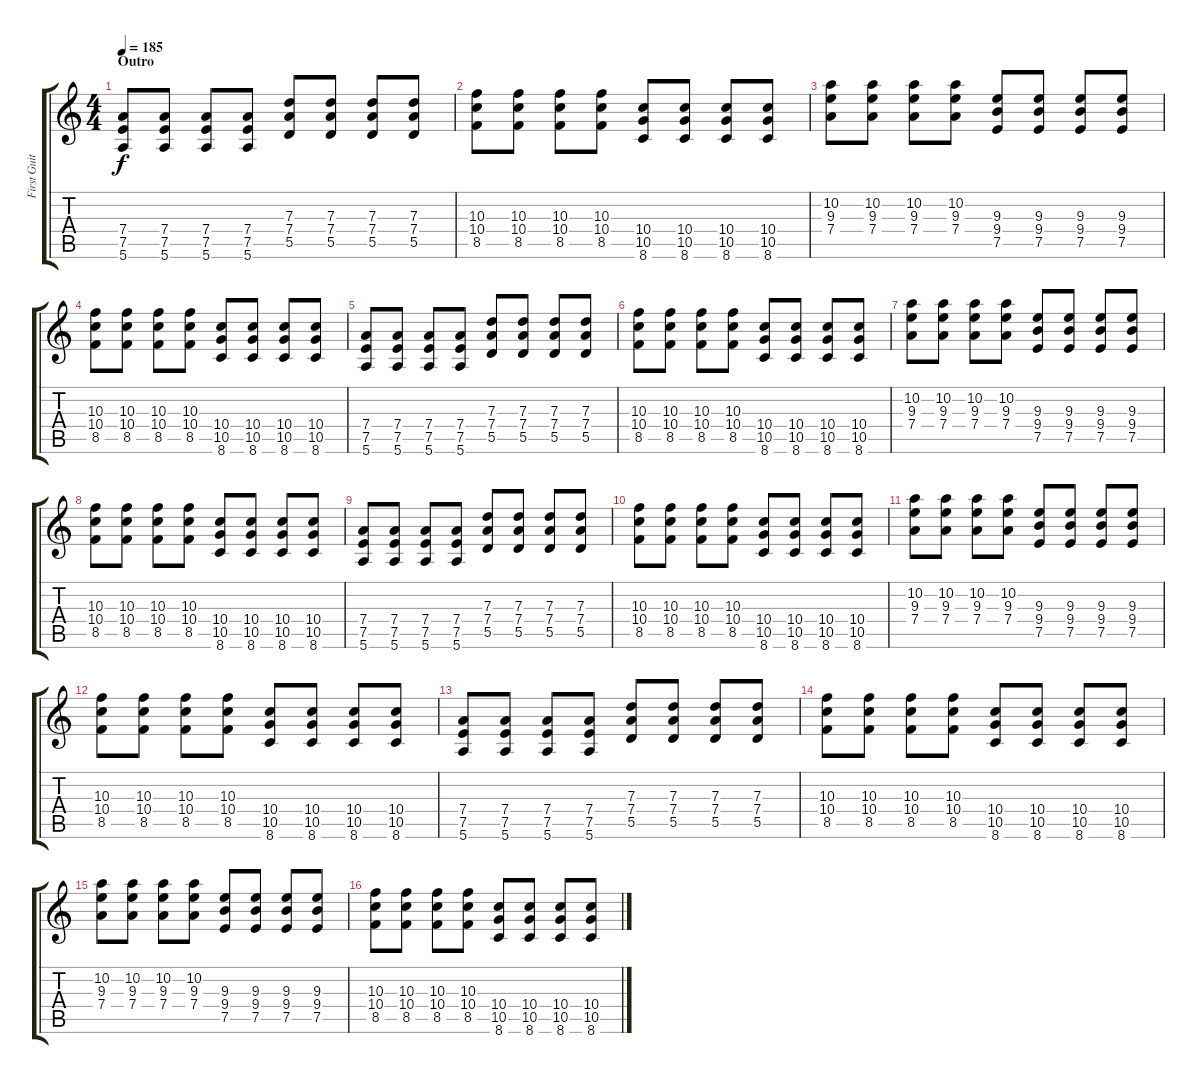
\track ("First Guitar" "First Guit") {instrument distortionguitar}
\staff {score tabs}
\tuning (E4 B3 G3 D3 A2 E2) {hide}
\ts (4 4)
\section ("" "Outro")
\tempo 185
\clef g2
\ks c
(7.4 7.5 5.6).8{dy f} (7.4 7.5 5.6).8 (7.4 7.5 5.6).8 (7.4 7.5 5.6).8 (7.3 7.4 5.5).8 (7.3 7.4 5.5).8 (7.3 7.4 5.5).8 (7.3 7.4 5.5).8 |
(10.3 10.4 8.5).8 (10.3 10.4 8.5).8 (10.3 10.4 8.5).8 (10.3 10.4 8.5).8 (10.4 10.5 8.6).8 (10.4 10.5 8.6).8 (10.4 10.5 8.6).8 (10.4 10.5 8.6).8 |
(10.2 9.3 7.4).8 (10.2 9.3 7.4).8 (10.2 9.3 7.4).8 (10.2 9.3 7.4).8 (9.3 9.4 7.5).8 (9.3 9.4 7.5).8 (9.3 9.4 7.5).8 (9.3 9.4 7.5).8 |
(10.3 10.4 8.5).8 (10.3 10.4 8.5).8 (10.3 10.4 8.5).8 (10.3 10.4 8.5).8 (10.4 10.5 8.6).8 (10.4 10.5 8.6).8 (10.4 10.5 8.6).8 (10.4 10.5 8.6).8 |
(7.4 7.5 5.6).8 (7.4 7.5 5.6).8 (7.4 7.5 5.6).8 (7.4 7.5 5.6).8 (7.3 7.4 5.5).8 (7.3 7.4 5.5).8 (7.3 7.4 5.5).8 (7.3 7.4 5.5).8 |
(10.3 10.4 8.5).8 (10.3 10.4 8.5).8 (10.3 10.4 8.5).8 (10.3 10.4 8.5).8 (10.4 10.5 8.6).8 (10.4 10.5 8.6).8 (10.4 10.5 8.6).8 (10.4 10.5 8.6).8 |
(10.2 9.3 7.4).8 (10.2 9.3 7.4).8 (10.2 9.3 7.4).8 (10.2 9.3 7.4).8 (9.3 9.4 7.5).8 (9.3 9.4 7.5).8 (9.3 9.4 7.5).8 (9.3 9.4 7.5).8 |
(10.3 10.4 8.5).8 (10.3 10.4 8.5).8 (10.3 10.4 8.5).8 (10.3 10.4 8.5).8 (10.4 10.5 8.6).8 (10.4 10.5 8.6).8 (10.4 10.5 8.6).8 (10.4 10.5 8.6).8 |
(7.4 7.5 5.6).8 (7.4 7.5 5.6).8 (7.4 7.5 5.6).8 (7.4 7.5 5.6).8 (7.3 7.4 5.5).8 (7.3 7.4 5.5).8 (7.3 7.4 5.5).8 (7.3 7.4 5.5).8 |
(10.3 10.4 8.5).8 (10.3 10.4 8.5).8 (10.3 10.4 8.5).8 (10.3 10.4 8.5).8 (10.4 10.5 8.6).8 (10.4 10.5 8.6).8 (10.4 10.5 8.6).8 (10.4 10.5 8.6).8 |
(10.2 9.3 7.4).8 (10.2 9.3 7.4).8 (10.2 9.3 7.4).8 (10.2 9.3 7.4).8 (9.3 9.4 7.5).8 (9.3 9.4 7.5).8 (9.3 9.4 7.5).8 (9.3 9.4 7.5).8 |
(10.3 10.4 8.5).8 (10.3 10.4 8.5).8 (10.3 10.4 8.5).8 (10.3 10.4 8.5).8 (10.4 10.5 8.6).8 (10.4 10.5 8.6).8 (10.4 10.5 8.6).8 (10.4 10.5 8.6).8 |
(7.4 7.5 5.6).8 (7.4 7.5 5.6).8 (7.4 7.5 5.6).8 (7.4 7.5 5.6).8 (7.3 7.4 5.5).8 (7.3 7.4 5.5).8 (7.3 7.4 5.5).8 (7.3 7.4 5.5).8 |
(10.3 10.4 8.5).8 (10.3 10.4 8.5).8 (10.3 10.4 8.5).8 (10.3 10.4 8.5).8 (10.4 10.5 8.6).8 (10.4 10.5 8.6).8 (10.4 10.5 8.6).8 (10.4 10.5 8.6).8 |
(10.2 9.3 7.4).8 (10.2 9.3 7.4).8 (10.2 9.3 7.4).8 (10.2 9.3 7.4).8 (9.3 9.4 7.5).8 (9.3 9.4 7.5).8 (9.3 9.4 7.5).8 (9.3 9.4 7.5).8 |
(10.3 10.4 8.5).8 (10.3 10.4 8.5).8 (10.3 10.4 8.5).8 (10.3 10.4 8.5).8 (10.4 10.5 8.6).8 (10.4 10.5 8.6).8 (10.4 10.5 8.6).8 (10.4 10.5 8.6).8
